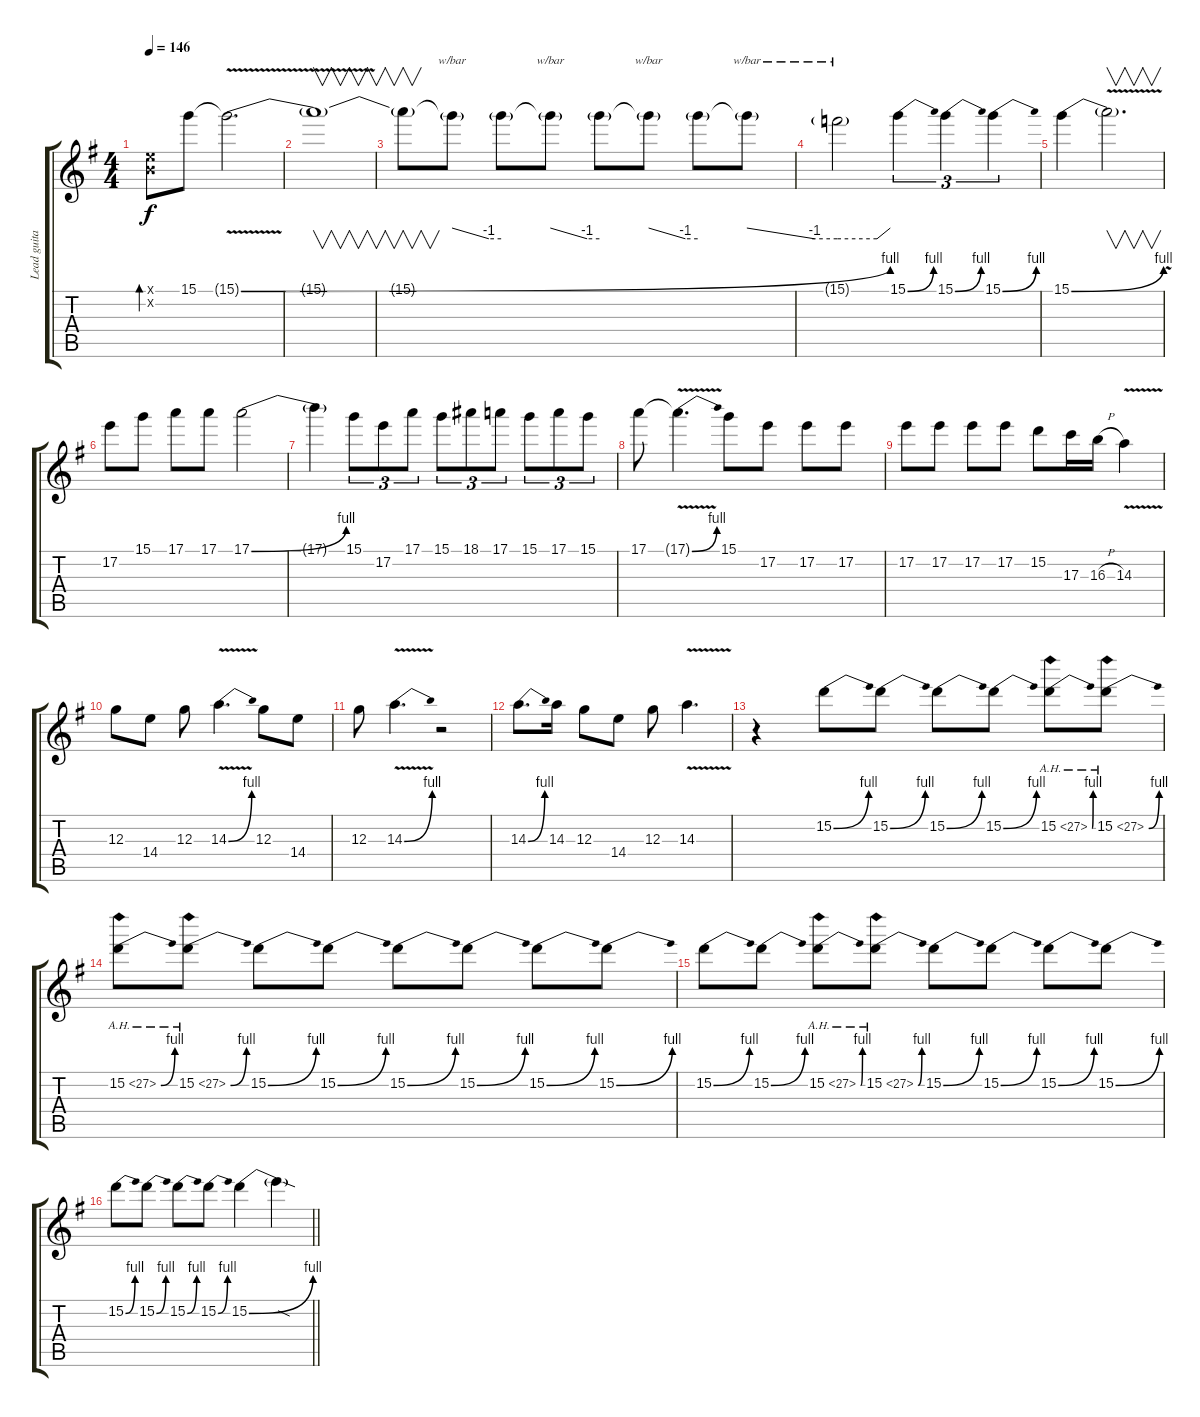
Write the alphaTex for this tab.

\track ("Lead guitar" "Lead guita") {instrument overdrivenguitar}
\staff {score tabs}
\tuning (E4 B3 G3 D3 A2 E2) {hide}
\ts (4 4)
\tempo 146
\clef g2
\ks eminor
(0.1{x} 0.2{x}).8{bd 240 dy f} 15.1.8 15.1{be (bend 0 0 60 4) v t}.2{d} |
15.1{t}.1{v} |
15.1{t}.8{v} 15.1{t}.8{tbe (custom default 0 0 45 -4 60 -4)} 15.1{t}.8 15.1{t}.8{tbe (custom default 0 0 45 -4 60 -4)} 15.1{t}.8 15.1{t}.8{tbe (custom default 0 0 45 -4 60 -4)} 15.1{t}.8 15.1{t}.8{tbe (custom default 0 0 45 -4 60 -4)} |
15.1{t}.2{tbe (custom default 0 -4 45 -4 60 0)} 15.1{be (bend 0 0 60 4)}.4{tu (3 2)} 15.1{be (bend 0 0 60 4)}.4{tu (3 2)} 15.1{be (bend 0 0 60 4)}.4{tu (3 2)} |
15.1{be (bend 0 0 60 4)}.4 15.1{v t}.2{v d} |
17.2.8 15.1.8 17.1.8 17.1.8 17.1{be (bend 0 0 60 4)}.2 |
17.1{t}.4 15.1.8{tu (3 2)} 17.2.8{tu (3 2)} 17.1.8{tu (3 2)} 15.1.8{tu (3 2)} 18.1.8{tu (3 2)} 17.1.8{tu (3 2)} 15.1.8{tu (3 2)} 17.1.8{tu (3 2)} 15.1.8{tu (3 2)} |
17.1.8 17.1{be (bend 0 0 60 4) v t}.4{d} 15.1.8 17.2.8 17.2.8 17.2.8 |
17.2.8 17.2.8 17.2.8 17.2.8 15.2.8 17.3.16 16.3{h}.16 14.3{v}.4 |
12.3.8 14.4.8 12.3.8 14.3{be (bend 0 0 60 4) v}.4{d} 12.3.8 14.4.8 |
12.3.8 14.3{be (bend 0 0 60 4) v}.4{d} r.2 |
14.3{be (bend 0 0 60 4)}.8{d} 14.3.16 12.3.8 14.4.8 12.3.8 14.3{v}.4{d} |
r.4 15.2{be (bend 0 0 60 4)}.8 15.2{be (bend 0 0 60 4)}.8 15.2{be (bend 0 0 60 4)}.8 15.2{be (bend 0 0 60 4)}.8 15.2{be (bend 0 0 60 4) ah 12}.8 15.2{be (bend 0 0 60 4) ah 12}.8 |
15.2{be (bend 0 0 60 4) ah 12}.8 15.2{be (bend 0 0 60 4) ah 12}.8 15.2{be (bend 0 0 60 4)}.8 15.2{be (bend 0 0 60 4)}.8 15.2{be (bend 0 0 60 4)}.8 15.2{be (bend 0 0 60 4)}.8 15.2{be (bend 0 0 60 4)}.8 15.2{be (bend 0 0 60 4)}.8 |
15.2{be (bend 0 0 60 4)}.8 15.2{be (bend 0 0 60 4)}.8 15.2{be (bend 0 0 60 4) ah 12}.8 15.2{be (bend 0 0 60 4) ah 12}.8 15.2{be (bend 0 0 60 4)}.8 15.2{be (bend 0 0 60 4)}.8 15.2{be (bend 0 0 60 4)}.8 15.2{be (bend 0 0 60 4)}.8 |
\barLineRight lightlight
15.2{be (bend 0 0 60 4)}.8 15.2{be (bend 0 0 60 4)}.8 15.2{be (bend 0 0 60 4)}.8 15.2{be (bend 0 0 60 4)}.8 15.2{be (bend 0 0 60 4)}.4 15.2{sod t}.4
